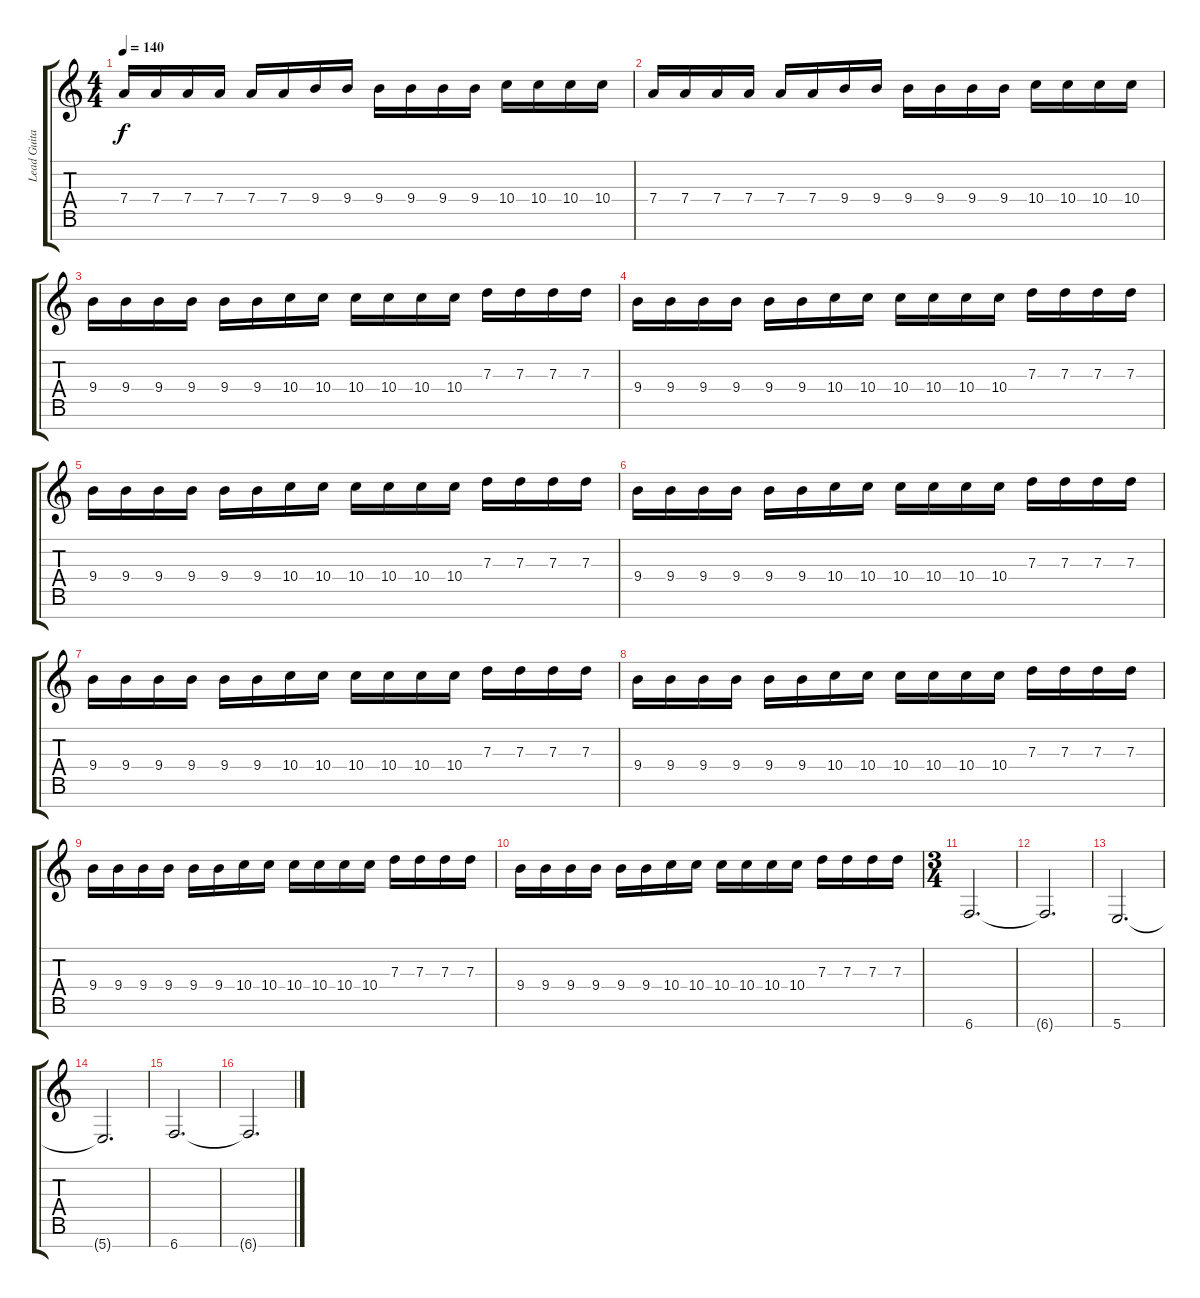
\track ("Lead Guitar II" "Lead Guita") {instrument distortionguitar}
\staff {score tabs}
\tuning (E4 B3 G3 D3 A2 E2 B1) {hide}
\ts (4 4)
\tempo 140
\clef g2
\ks c
7.4.16{dy f} 7.4.16 7.4.16 7.4.16 7.4.16 7.4.16 9.4.16 9.4.16 9.4.16 9.4.16 9.4.16 9.4.16 10.4.16 10.4.16 10.4.16 10.4.16 |
7.4.16 7.4.16 7.4.16 7.4.16 7.4.16 7.4.16 9.4.16 9.4.16 9.4.16 9.4.16 9.4.16 9.4.16 10.4.16 10.4.16 10.4.16 10.4.16 |
9.4.16 9.4.16 9.4.16 9.4.16 9.4.16 9.4.16 10.4.16 10.4.16 10.4.16 10.4.16 10.4.16 10.4.16 7.3.16 7.3.16 7.3.16 7.3.16 |
9.4.16 9.4.16 9.4.16 9.4.16 9.4.16 9.4.16 10.4.16 10.4.16 10.4.16 10.4.16 10.4.16 10.4.16 7.3.16 7.3.16 7.3.16 7.3.16 |
9.4.16 9.4.16 9.4.16 9.4.16 9.4.16 9.4.16 10.4.16 10.4.16 10.4.16 10.4.16 10.4.16 10.4.16 7.3.16 7.3.16 7.3.16 7.3.16 |
9.4.16 9.4.16 9.4.16 9.4.16 9.4.16 9.4.16 10.4.16 10.4.16 10.4.16 10.4.16 10.4.16 10.4.16 7.3.16 7.3.16 7.3.16 7.3.16 |
9.4.16 9.4.16 9.4.16 9.4.16 9.4.16 9.4.16 10.4.16 10.4.16 10.4.16 10.4.16 10.4.16 10.4.16 7.3.16 7.3.16 7.3.16 7.3.16 |
9.4.16 9.4.16 9.4.16 9.4.16 9.4.16 9.4.16 10.4.16 10.4.16 10.4.16 10.4.16 10.4.16 10.4.16 7.3.16 7.3.16 7.3.16 7.3.16 |
9.4.16 9.4.16 9.4.16 9.4.16 9.4.16 9.4.16 10.4.16 10.4.16 10.4.16 10.4.16 10.4.16 10.4.16 7.3.16 7.3.16 7.3.16 7.3.16 |
9.4.16 9.4.16 9.4.16 9.4.16 9.4.16 9.4.16 10.4.16 10.4.16 10.4.16 10.4.16 10.4.16 10.4.16 7.3.16 7.3.16 7.3.16 7.3.16 |
\ts (3 4)
6.7.2{d} |
6.7{t}.2{d} |
5.7.2{d} |
5.7{t}.2{d} |
6.7.2{d} |
6.7{t}.2{d}
